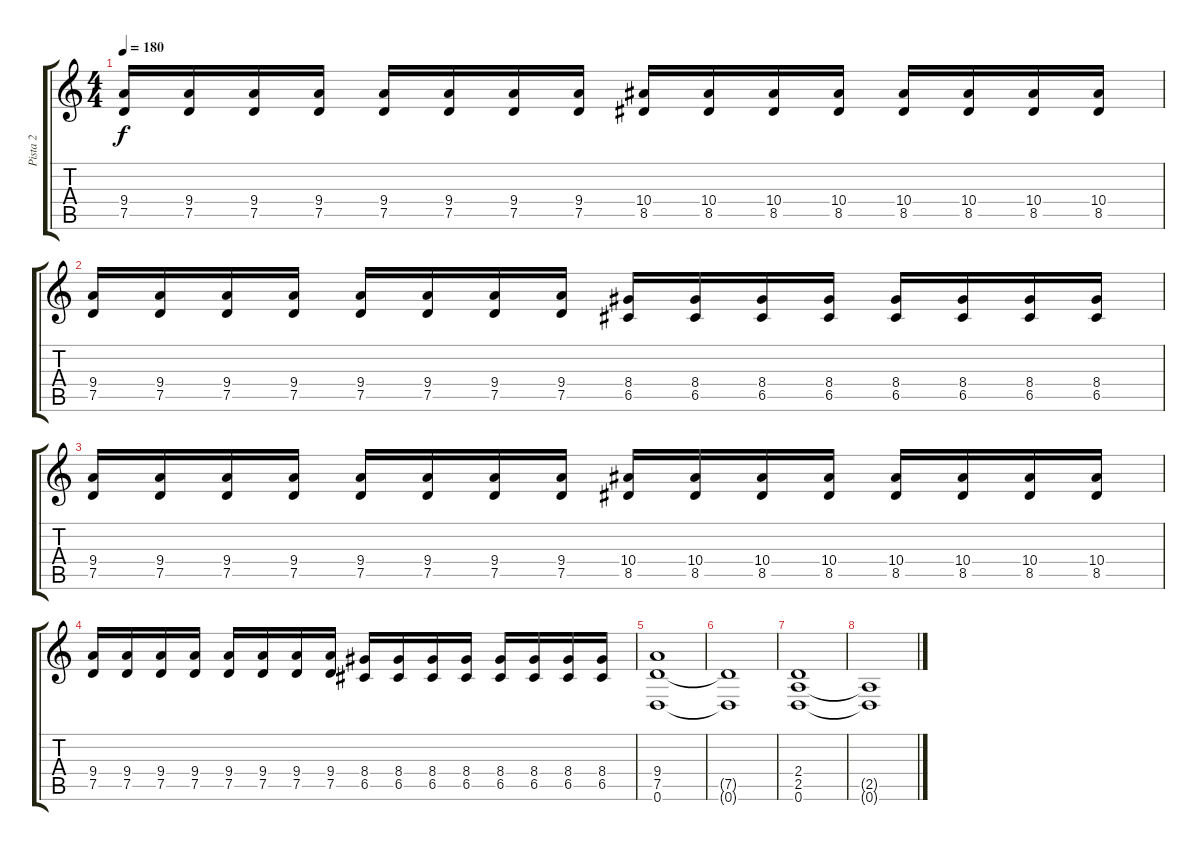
\track ("Pista 2" "Pista 2") {instrument distortionguitar}
\staff {score tabs}
\tuning (D4 A3 F3 C3 G2 D2) {hide}
\ts (4 4)
\tempo 180
\clef g2
\ks c
(9.4 7.5).16{dy f} (9.4 7.5).16 (9.4 7.5).16 (9.4 7.5).16 (9.4 7.5).16 (9.4 7.5).16 (9.4 7.5).16 (9.4 7.5).16 (10.4 8.5).16 (10.4 8.5).16 (10.4 8.5).16 (10.4 8.5).16 (10.4 8.5).16 (10.4 8.5).16 (10.4 8.5).16 (10.4 8.5).16 |
(9.4 7.5).16 (9.4 7.5).16 (9.4 7.5).16 (9.4 7.5).16 (9.4 7.5).16 (9.4 7.5).16 (9.4 7.5).16 (9.4 7.5).16 (8.4 6.5).16 (8.4 6.5).16 (8.4 6.5).16 (8.4 6.5).16 (8.4 6.5).16 (8.4 6.5).16 (8.4 6.5).16 (8.4 6.5).16 |
(9.4 7.5).16 (9.4 7.5).16 (9.4 7.5).16 (9.4 7.5).16 (9.4 7.5).16 (9.4 7.5).16 (9.4 7.5).16 (9.4 7.5).16 (10.4 8.5).16 (10.4 8.5).16 (10.4 8.5).16 (10.4 8.5).16 (10.4 8.5).16 (10.4 8.5).16 (10.4 8.5).16 (10.4 8.5).16 |
(9.4 7.5).16 (9.4 7.5).16 (9.4 7.5).16 (9.4 7.5).16 (9.4 7.5).16 (9.4 7.5).16 (9.4 7.5).16 (9.4 7.5).16 (8.4 6.5).16 (8.4 6.5).16 (8.4 6.5).16 (8.4 6.5).16 (8.4 6.5).16 (8.4 6.5).16 (8.4 6.5).16 (8.4 6.5).16 |
(9.4 7.5 0.6).1 |
(7.5{t} 0.6{t}).1 |
(2.4 2.5 0.6).1 |
(2.5{t} 0.6{t}).1
